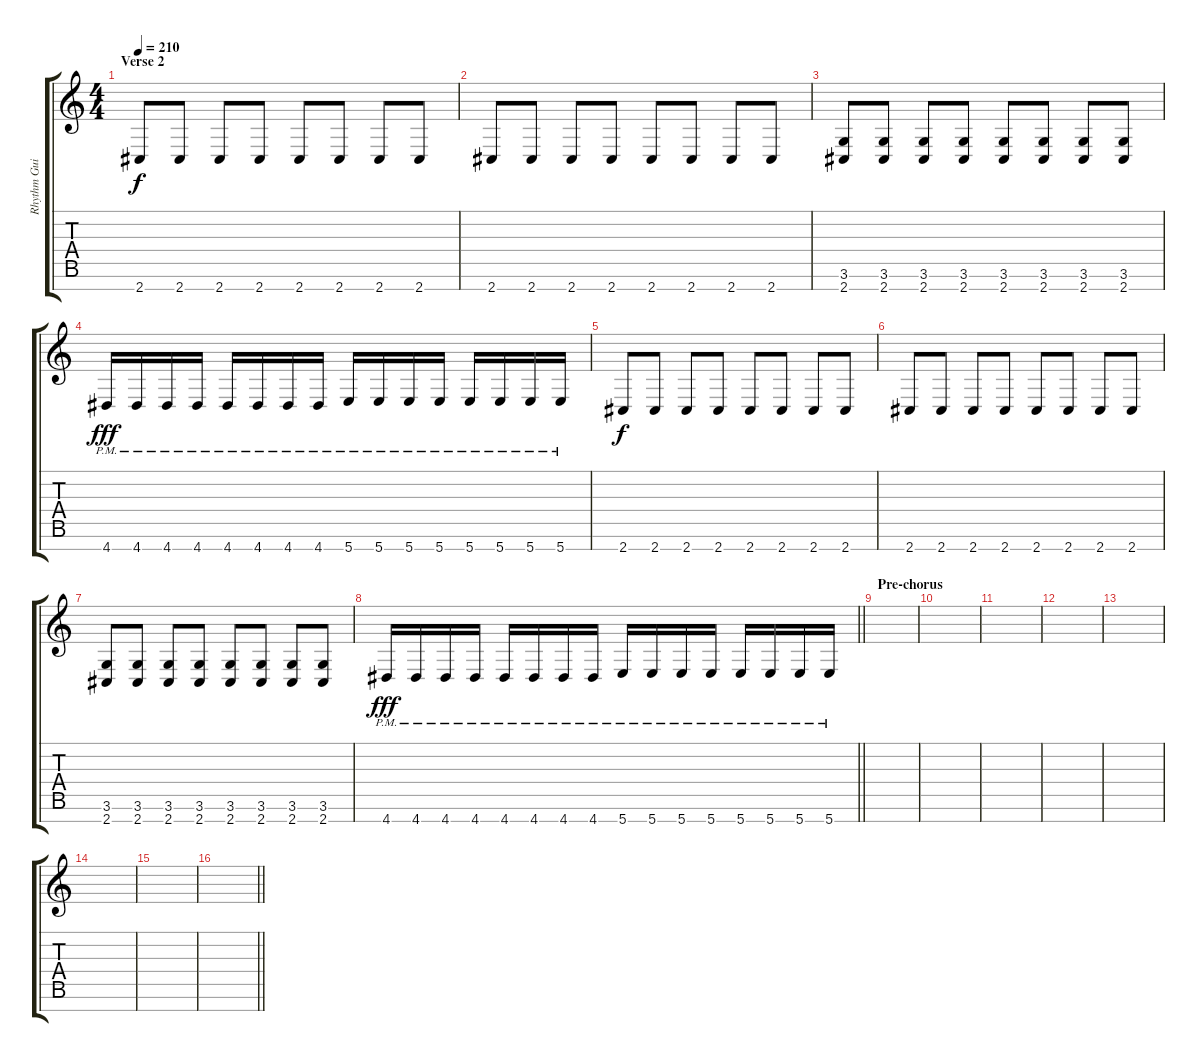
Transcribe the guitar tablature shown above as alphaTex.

\track ("Rhythm Guitar 2" "Rhythm Gui") {instrument overdrivenguitar}
\staff {score tabs}
\tuning (E4 B3 G3 D3 A2 E2 B1) {hide}
\ts (4 4)
\section ("" "Verse 2")
\tempo 210
\clef g2
\ks c
2.7.8{dy f} 2.7.8 2.7.8 2.7.8 2.7.8 2.7.8 2.7.8 2.7.8 |
2.7.8 2.7.8 2.7.8 2.7.8 2.7.8 2.7.8 2.7.8 2.7.8 |
(3.6 2.7).8 (3.6 2.7).8 (3.6 2.7).8 (3.6 2.7).8 (3.6 2.7).8 (3.6 2.7).8 (3.6 2.7).8 (3.6 2.7).8 |
4.7{pm}.16{dy fff} 4.7{pm}.16 4.7{pm}.16 4.7{pm}.16 4.7{pm}.16 4.7{pm}.16 4.7{pm}.16 4.7{pm}.16 5.7{pm}.16 5.7{pm}.16 5.7{pm}.16 5.7{pm}.16 5.7{pm}.16 5.7{pm}.16 5.7{pm}.16 5.7{pm}.16 |
2.7.8{dy f} 2.7.8 2.7.8 2.7.8 2.7.8 2.7.8 2.7.8 2.7.8 |
2.7.8 2.7.8 2.7.8 2.7.8 2.7.8 2.7.8 2.7.8 2.7.8 |
(3.6 2.7).8 (3.6 2.7).8 (3.6 2.7).8 (3.6 2.7).8 (3.6 2.7).8 (3.6 2.7).8 (3.6 2.7).8 (3.6 2.7).8 |
\barLineRight lightlight
4.7{pm}.16{dy fff} 4.7{pm}.16 4.7{pm}.16 4.7{pm}.16 4.7{pm}.16 4.7{pm}.16 4.7{pm}.16 4.7{pm}.16 5.7{pm}.16 5.7{pm}.16 5.7{pm}.16 5.7{pm}.16 5.7{pm}.16 5.7{pm}.16 5.7{pm}.16 5.7{pm}.16 |
\section ("" "Pre-chorus")
|
|
|
|
|
|
|
\barLineRight lightlight
